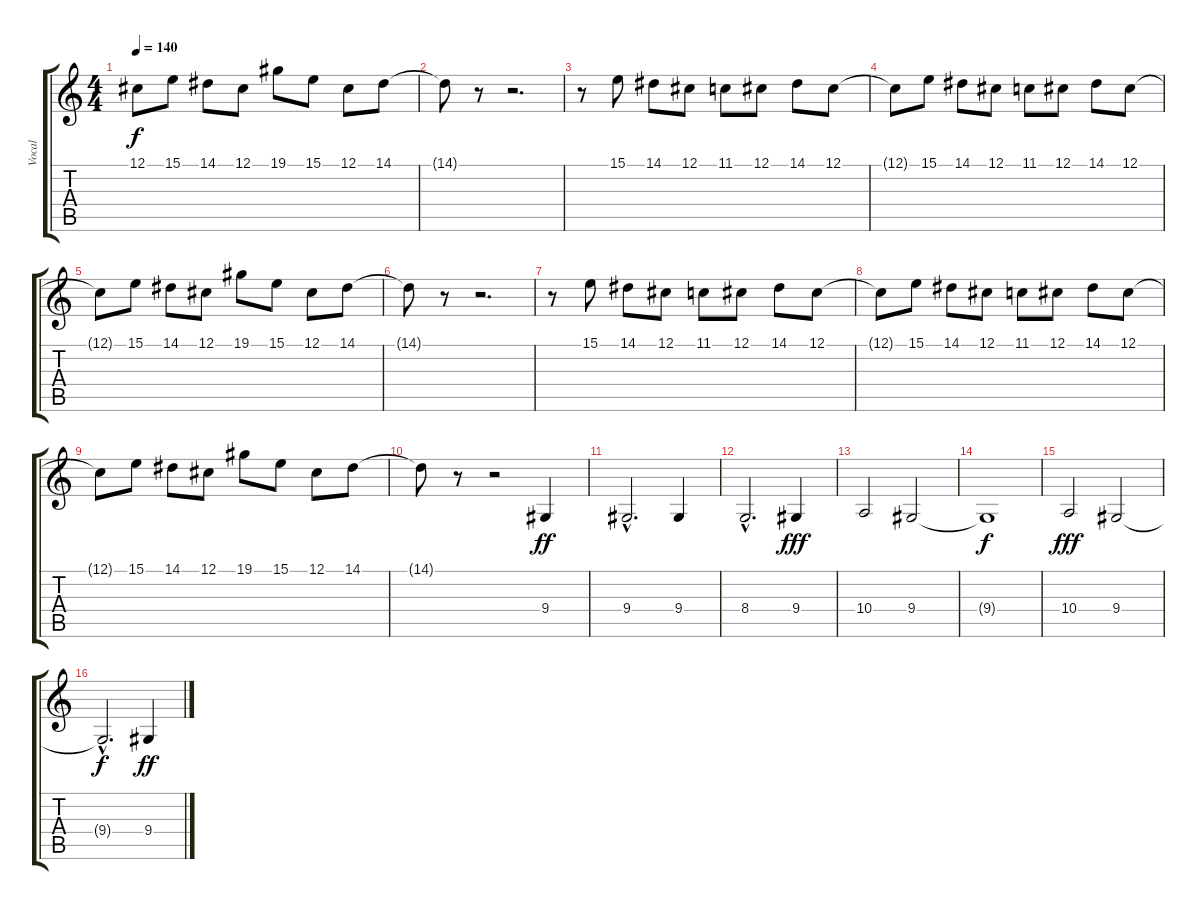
\track ("Vocal" "Vocal") {instrument brasssection}
\staff {score tabs}
\tuning (Db4 Ab3 E3 B2 Gb2 Db2) {hide}
\ts (4 4)
\tempo 140
\clef g2
\ks c
12.1{t}.8{dy f} 15.1.8 14.1.8 12.1.8 19.1.8 15.1.8 12.1.8 14.1.8 |
14.1{t}.8 r.8 r.2{d} |
r.8 15.1.8 14.1.8 12.1.8 11.1.8 12.1.8 14.1.8 12.1.8 |
12.1{t}.8 15.1.8 14.1.8 12.1.8 11.1.8 12.1.8 14.1.8 12.1.8 |
12.1{t}.8 15.1.8 14.1.8 12.1.8 19.1.8 15.1.8 12.1.8 14.1.8 |
14.1{t}.8 r.8 r.2{d} |
r.8 15.1.8 14.1.8 12.1.8 11.1.8 12.1.8 14.1.8 12.1.8 |
12.1{t}.8 15.1.8 14.1.8 12.1.8 11.1.8 12.1.8 14.1.8 12.1.8 |
12.1{t}.8 15.1.8 14.1.8 12.1.8 19.1.8 15.1.8 12.1.8 14.1.8 |
14.1{t}.8 r.8 r.2 9.4.4{dy ff} |
9.4{hac}.2{d} 9.4.4 |
8.4{hac}.2{d} 9.4.4{dy fff} |
10.4.2 9.4.2 |
9.4{t}.1{dy f} |
10.4.2{dy fff} 9.4.2 |
9.4{hac t}.2{d dy f} 9.4.4{dy ff}
